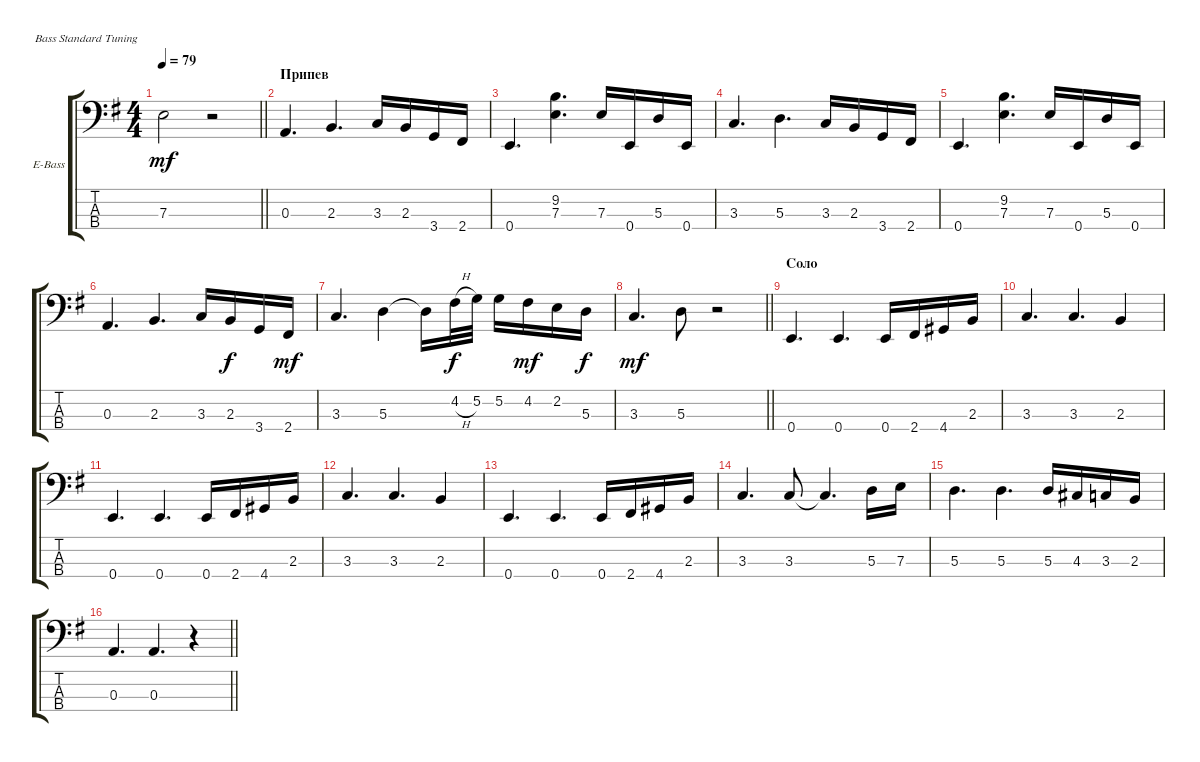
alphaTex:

\bracketExtendMode groupsimilarinstruments
\firstSystemTrackNameOrientation horizontal
\otherSystemsTrackNameOrientation horizontal
\track ("Виталий Дубинин" "E-Bass") {instrument electricbassfinger}
\staff {score tabs}
\tuning (G2 D2 A1 E1)
\ts (4 4)
\tempo 79
\clef f4
\barLineRight lightlight
\ks eminor
7.3.2{dy mf} r.2 |
\section ("" "Припев")
0.3.4{d} 2.3.4{d} 3.3.16 2.3.16 3.4.16 2.4.16 |
0.4.4{d} (9.2 7.3).4{d} 7.3.16 0.4.16 5.3.16 0.4.16 |
3.3.4{d} 5.3.4{d} 3.3.16 2.3.16 3.4.16 2.4.16 |
0.4.4{d} (9.2 7.3).4{d} 7.3.16 0.4.16 5.3.16 0.4.16 |
0.3.4{d} 2.3.4{d} 3.3.16 2.3.16{dy f} 3.4.16 2.4.16{dy mf} |
3.3.4{d} 5.3.4 5.3{t}.16 4.2{h}.32{dy f} 5.2.32 5.2.16 4.2.16{dy mf} 2.2.16 5.3.16{dy f} |
\barLineRight lightlight
3.3.4{d dy mf} 5.3.8 r.2 |
\section ("" "Соло")
0.4.4{d} 0.4.4{d} 0.4.16 2.4.16 4.4.16 2.3.16 |
3.3.4{d} 3.3.4{d} 2.3.4 |
0.4.4{d} 0.4.4{d} 0.4.16 2.4.16 4.4.16 2.3.16 |
3.3.4{d} 3.3.4{d} 2.3.4 |
0.4.4{d} 0.4.4{d} 0.4.16 2.4.16 4.4.16 2.3.16 |
3.3.4{d} 3.3.8 3.3{t}.4{d} 5.3.16 7.3.16 |
5.3.4{d} 5.3.4{d} 5.3.16 4.3.16 3.3.16 2.3.16 |
\barLineRight lightlight
0.3.4{d} 0.3.4{d} r.4
